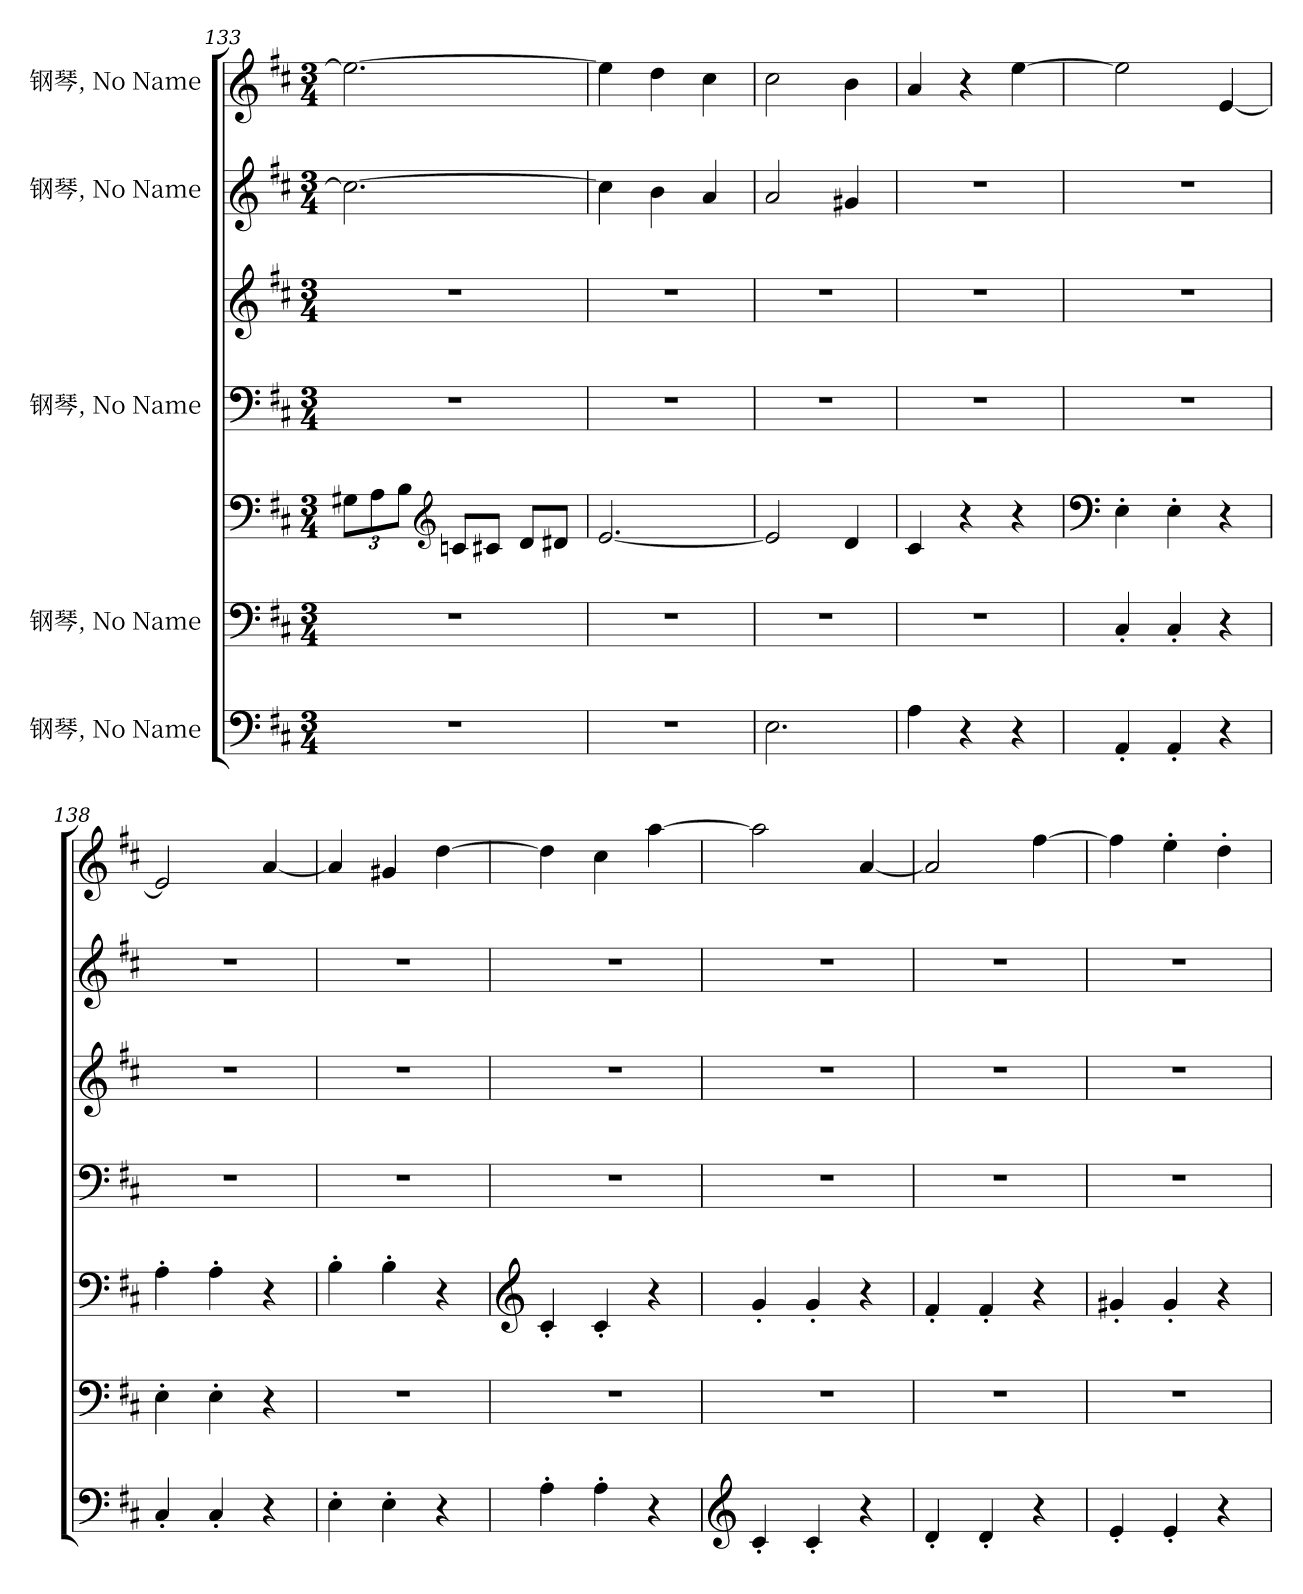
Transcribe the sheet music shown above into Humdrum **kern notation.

**kern	**kern	**kern	**kern	**kern	**kern	**kern
*part5	*part4	*part4	*part3	*part3	*part2	*part1
*staff7	*staff6	*staff5	*staff4	*staff3	*staff2	*staff1
*I"钢琴, No Name	*I"钢琴, No Name	*	*I"钢琴, No Name	*	*I"钢琴, No Name	*I"钢琴, No Name
*clefF4	*clefF4	*clefF4	*clefF4	*clefG2	*clefG2	*clefG2
*k[f#c#]	*k[f#c#]	*k[f#c#]	*k[f#c#]	*k[f#c#]	*k[f#c#]	*k[f#c#]
*M3/4	*M3/4	*M3/4	*M3/4	*M3/4	*M3/4	*M3/4
*	*	*Xbrackettup	*	*	*	*
=133	=133	=133	=133	=133	=133	=133
2.r	2.r	12G#X\L	2.r	2.r	2.cc#\_	2.ee\_
.	.	12A\	.	.	.	.
.	.	12B\J	.	.	.	.
*	*	*clefG2	*	*	*	*
.	.	8cn/L	.	.	.	.
.	.	8c#X/J	.	.	.	.
.	.	8d/L	.	.	.	.
.	.	8d#X/J	.	.	.	.
!!LO:PB:g=z
=134	=134	=134	=134	=134	=134	=134
2.r	2.r	[2.e/	2.r	2.r	4cc#\]	4ee\]
.	.	.	.	.	4b\	4dd\
.	.	.	.	.	4a/	4cc#\
=135	=135	=135	=135	=135	=135	=135
2.E\	2.r	2e/]	2.r	2.r	2a/	2cc#\
.	.	4d/	.	.	4g#X/	4b\
=136	=136	=136	=136	=136	=136	=136
4A\	2.r	4c#/	2.r	2.r	2.r	4a/
*	*	*	*	*	*	*MM120
4r	.	4r	.	.	.	4r
*	*	*	*	*	*	*MM197
4r	.	4r	.	.	.	[4ee\
=137	=137	=137	=137	=137	=137	=137
*	*	*clefF4	*	*	*	*
4AA'/	4C#'/	4E'\	2.r	2.r	2.r	2ee\]
4AA'/	4C#'/	4E'\	.	.	.	.
4r	4r	4r	.	.	.	[4e/
=138	=138	=138	=138	=138	=138	=138
4C#'/	4E'\	4A'\	2.r	2.r	2.r	2e/]
4C#'/	4E'\	4A'\	.	.	.	.
4r	4r	4r	.	.	.	[4a/
=139	=139	=139	=139	=139	=139	=139
4E'\	2.r	4B'\	2.r	2.r	2.r	4a/]
4E'\	.	4B'\	.	.	.	4g#X/
4r	.	4r	.	.	.	[4dd\
=140	=140	=140	=140	=140	=140	=140
*	*	*clefG2	*	*	*	*
4A'\	2.r	4c#'/	2.r	2.r	2.r	4dd\]
4A'\	.	4c#'/	.	.	.	4cc#\
4r	.	4r	.	.	.	[4aa\
=141	=141	=141	=141	=141	=141	=141
*clefG2	*	*	*	*	*	*
4c#'/	2.r	4g'/	2.r	2.r	2.r	2aa\]
4c#'/	.	4g'/	.	.	.	.
4r	.	4r	.	.	.	[4a/
!!LO:PB:g=z
=142	=142	=142	=142	=142	=142	=142
4d'/	2.r	4f#'/	2.r	2.r	2.r	2a/]
4d'/	.	4f#'/	.	.	.	.
*	*	*	*	*	*	*MM197
4r	.	4r	.	.	.	[4ff#\
=143	=143	=143	=143	=143	=143	=143
4e'/	2.r	4g#X'/	2.r	2.r	2.r	4ff#\]
4e'/	.	4g#'/	.	.	.	4ee'\
4r	.	4r	.	.	.	4dd'\
=	=	=	=	=	=	=
*-	*-	*-	*-	*-	*-	*-
